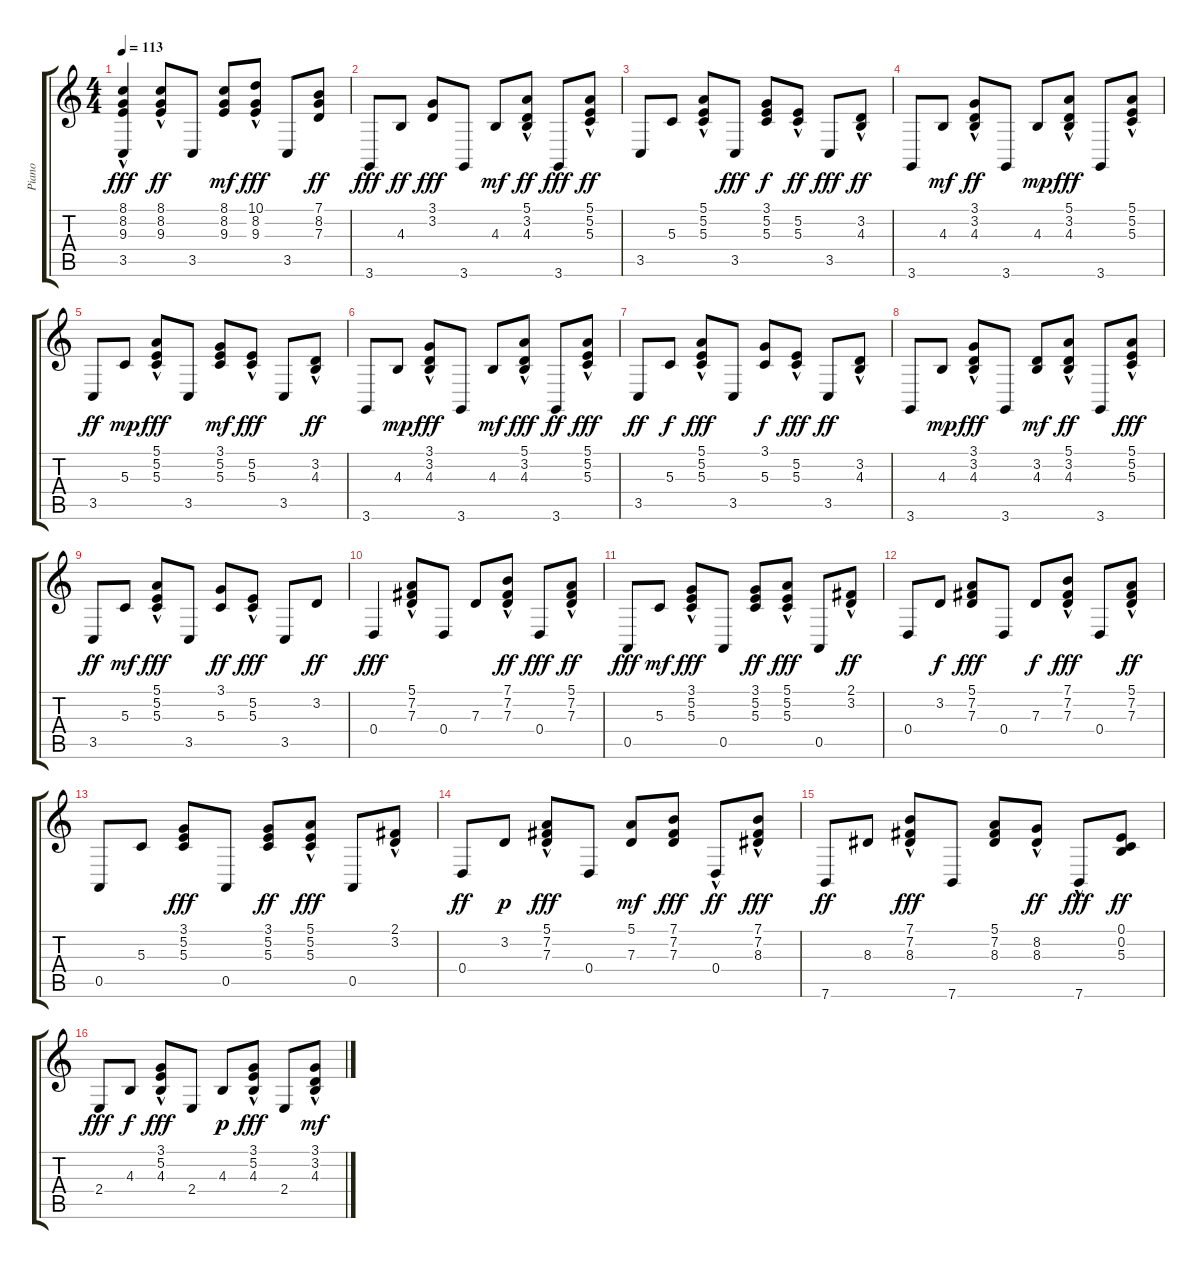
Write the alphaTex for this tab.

\track ("Piano" "Piano") {instrument acousticgrandpiano}
\staff {score tabs}
\tuning (E4 B3 G3 D3 A2 E2) {hide}
\ts (4 4)
\tempo 113
\clef g2
\ks c
(8.1{hac} 8.2{hac} 9.3{hac} 3.5).4{dy fff} (8.1{hac} 8.2{hac} 9.3{hac}).8{dy ff} 3.5.8 (8.1 8.2 9.3).8{dy mf} (10.1 8.2{hac} 9.3).8{dy fff} 3.5.8 (7.1 8.2 7.3).8{dy ff} |
3.6.8{dy fff} 4.3.8{dy ff} (3.1 3.2).8{dy fff} 3.6.8 4.3.8{dy mf} (5.1{hac} 3.2{hac} 4.3{hac}).8{dy ff} 3.6.8{dy fff} (5.1 5.2 5.3{hac}).8{dy ff} |
3.5.8 5.3.8 (5.1{hac} 5.2{hac} 5.3{hac}).8 3.5.8{dy fff} (3.1 5.2 5.3).8{dy f} (5.2{hac} 5.3{hac}).8{dy ff} 3.5.8{dy fff} (3.2 4.3{hac}).8{dy ff} |
3.6.8 4.3.8{dy mf} (3.1 3.2 4.3{hac}).8{dy ff} 3.6.8 4.3.8{dy mp} (5.1{hac} 3.2{hac} 4.3{hac}).8{dy fff} 3.6.8 (5.1 5.2 5.3{hac}).8 |
3.5.8{dy ff} 5.3.8{dy mp} (5.1{hac} 5.2{hac} 5.3{hac}).8{dy fff} 3.5.8 (3.1 5.2 5.3).8{dy mf} (5.2{hac} 5.3{hac}).8{dy fff} 3.5.8 (3.2 4.3{hac}).8{dy ff} |
3.6.8 4.3.8{dy mp} (3.1 3.2 4.3{hac}).8{dy fff} 3.6.8 4.3.8{dy mf} (5.1{hac} 3.2{hac} 4.3).8{dy fff} 3.6.8{dy ff} (5.1 5.2 5.3{hac}).8{dy fff} |
3.5.8{dy ff} 5.3.8{dy f} (5.1{hac} 5.2{hac} 5.3{hac}).8{dy fff} 3.5.8 (3.1 5.3).8{dy f} (5.2{hac} 5.3{hac}).8{dy fff} 3.5.8{dy ff} (3.2 4.3{hac}).8 |
3.6.8 4.3.8{dy mp} (3.1 3.2{hac} 4.3{hac}).8{dy fff} 3.6.8 (3.2 4.3).8{dy mf} (5.1{hac} 3.2{hac} 4.3).8{dy ff} 3.6.8 (5.1 5.2 5.3{hac}).8{dy fff} |
3.5.8{dy ff} 5.3.8{dy mf} (5.1{hac} 5.2{hac} 5.3{hac}).8{dy fff} 3.5.8 (3.1 5.3).8{dy ff} (5.2{hac} 5.3).8{dy fff} 3.5.8 3.2.8{dy ff} |
0.4.4{dy fff} (5.1{hac} 7.2 7.3{hac}).8 0.4.8 7.3.8 (7.1{hac} 7.2{hac} 7.3{hac}).8{dy ff} 0.4.8{dy fff} (5.1 7.2{hac} 7.3).8{dy ff} |
0.5.8{dy fff} 5.3.8{dy mf} (3.1{hac} 5.2{hac} 5.3{hac}).8{dy fff} 0.5.8 (3.1 5.2 5.3).8{dy ff} (5.1{hac} 5.2{hac} 5.3{hac}).8{dy fff} 0.5.8 (2.1 3.2{hac}).8{dy ff} |
0.4.8 3.2.8{dy f} (5.1 7.2 7.3).8{dy fff} 0.4.8 7.3.8{dy f} (7.1{hac} 7.2{hac} 7.3{hac}).8{dy fff} 0.4.8 (5.1 7.2{hac} 7.3).8{dy ff} |
0.5.8 5.3.8 (3.1 5.2 5.3).8{dy fff} 0.5.8 (3.1 5.2 5.3).8{dy ff} (5.1{hac} 5.2{hac} 5.3).8{dy fff} 0.5.8 (2.1 3.2{hac}).8 |
0.4.8{dy ff} 3.2.8{dy p} (5.1 7.2{hac} 7.3).8{dy fff} 0.4.8 (5.1 7.3).8{dy mf} (7.1 7.2 7.3).8{dy fff} 0.4{hac}.8{dy ff} (7.1 7.2 8.3{hac}).8{dy fff} |
7.6.8{dy ff} 8.3.8 (7.1{hac} 7.2{hac} 8.3{hac}).8{dy fff} 7.6.8 (5.1 7.2 8.3).8 (8.2{hac} 8.3{hac}).8{dy ff} 7.6{hac}.8{dy fff} (0.1 0.2 5.3).8{dy ff} |
2.4.8{dy fff} 4.3.8{dy f} (3.1 5.2{hac} 4.3).8{dy fff} 2.4.8 4.3.8{dy p} (3.1{hac} 5.2{hac} 4.3{hac}).8{dy fff} 2.4.8 (3.1 3.2 4.3{hac}).8{dy mf}
